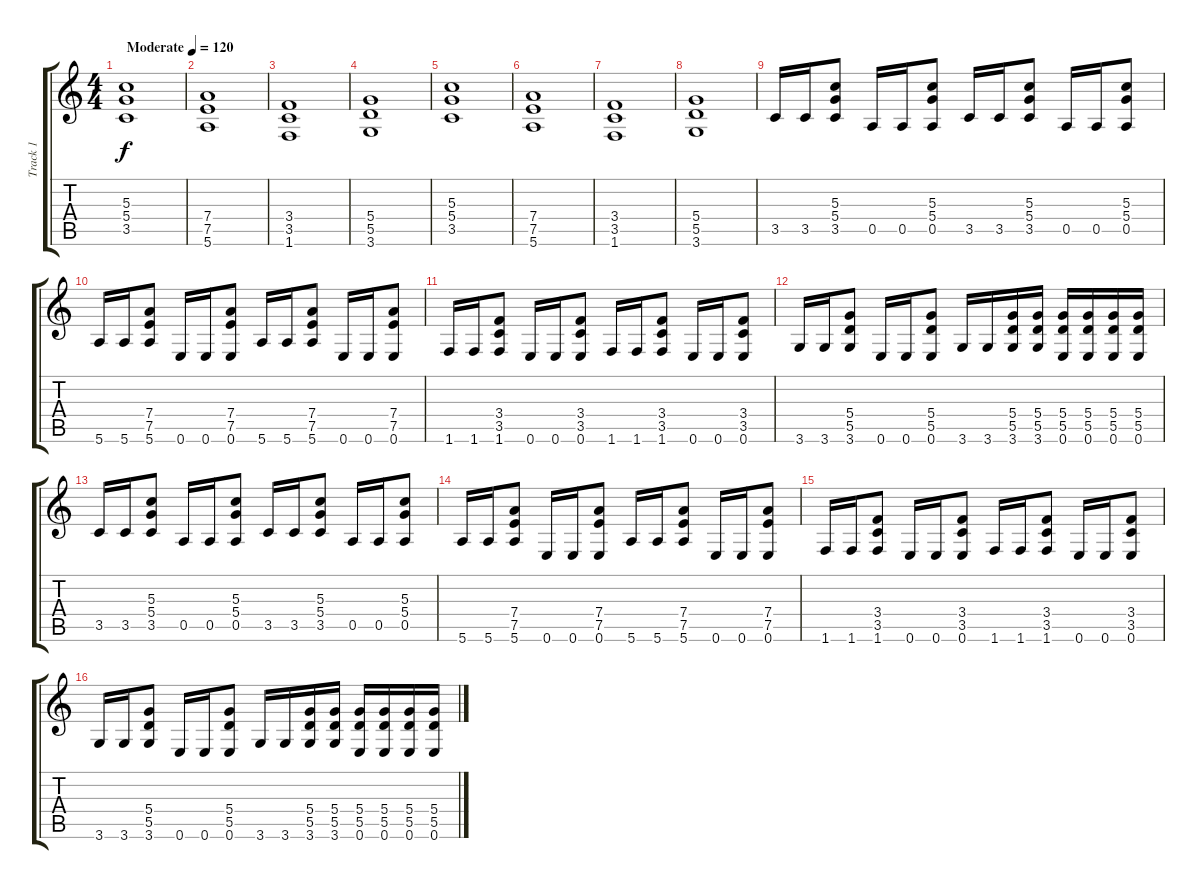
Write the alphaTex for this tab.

\track ("Track 1" "Track 1") {instrument overdrivenguitar}
\staff {score tabs}
\tuning (E4 B3 G3 D3 A2 E2) {hide}
\ts (4 4)
\tempo (120 "Moderate")
\clef g2
\ks c
(5.3 5.4 3.5).1{dy f instrument overdrivenguitar} |
(7.4 7.5 5.6).1 |
(3.4 3.5 1.6).1 |
(5.4 5.5 3.6).1 |
(5.3 5.4 3.5).1 |
(7.4 7.5 5.6).1 |
(3.4 3.5 1.6).1 |
(5.4 5.5 3.6).1 |
3.5.16 3.5.16 (5.3 5.4 3.5).8 0.5.16 0.5.16 (5.3 5.4 0.5).8 3.5.16 3.5.16 (5.3 5.4 3.5).8 0.5.16 0.5.16 (5.3 5.4 0.5).8 |
5.6.16 5.6.16 (7.4 7.5 5.6).8 0.6.16 0.6.16 (7.4 7.5 0.6).8 5.6.16 5.6.16 (7.4 7.5 5.6).8 0.6.16 0.6.16 (7.4 7.5 0.6).8 |
1.6.16 1.6.16 (3.4 3.5 1.6).8 0.6.16 0.6.16 (3.4 3.5 0.6).8 1.6.16 1.6.16 (3.4 3.5 1.6).8 0.6.16 0.6.16 (3.4 3.5 0.6).8 |
3.6.16 3.6.16 (5.4 5.5 3.6).8 0.6.16 0.6.16 (5.4 5.5 0.6).8 3.6.16 3.6.16 (5.4 5.5 3.6).16 (5.4 5.5 3.6).16 (5.4 5.5 0.6).16 (5.4 5.5 0.6).16 (5.4 5.5 0.6).16 (5.4 5.5 0.6).16 |
3.5.16 3.5.16 (5.3 5.4 3.5).8 0.5.16 0.5.16 (5.3 5.4 0.5).8 3.5.16 3.5.16 (5.3 5.4 3.5).8 0.5.16 0.5.16 (5.3 5.4 0.5).8 |
5.6.16 5.6.16 (7.4 7.5 5.6).8 0.6.16 0.6.16 (7.4 7.5 0.6).8 5.6.16 5.6.16 (7.4 7.5 5.6).8 0.6.16 0.6.16 (7.4 7.5 0.6).8 |
1.6.16 1.6.16 (3.4 3.5 1.6).8 0.6.16 0.6.16 (3.4 3.5 0.6).8 1.6.16 1.6.16 (3.4 3.5 1.6).8 0.6.16 0.6.16 (3.4 3.5 0.6).8 |
3.6.16 3.6.16 (5.4 5.5 3.6).8 0.6.16 0.6.16 (5.4 5.5 0.6).8 3.6.16 3.6.16 (5.4 5.5 3.6).16 (5.4 5.5 3.6).16 (5.4 5.5 0.6).16 (5.4 5.5 0.6).16 (5.4 5.5 0.6).16 (5.4 5.5 0.6).16
